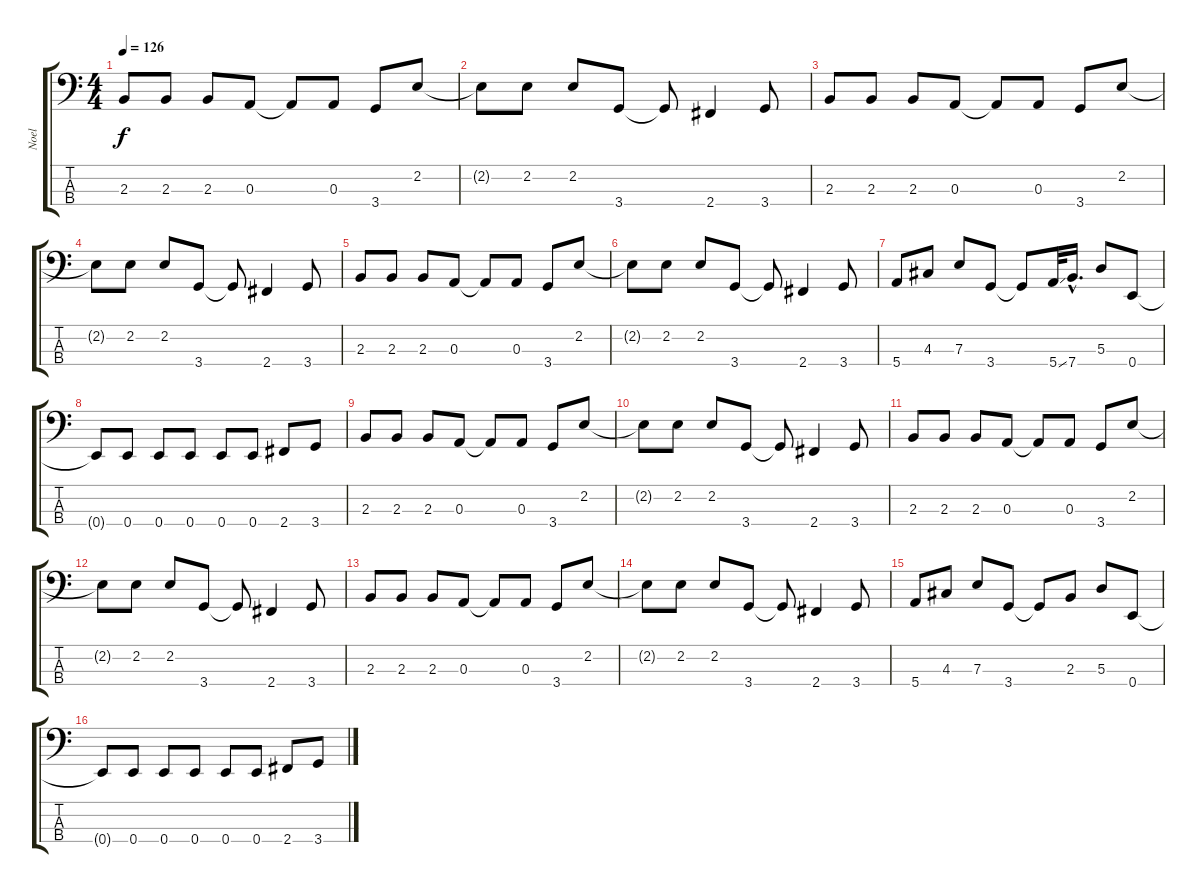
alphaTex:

\track ("Noel" "Noel") {instrument electricbassfinger}
\staff {score tabs}
\tuning (G2 D2 A1 E1) {hide}
\ts (4 4)
\tempo 126
\clef f4
\ks c
2.3.8{dy f} 2.3.8 2.3.8 0.3.8 0.3{t}.8 0.3.8 3.4.8 2.2.8 |
2.2{t}.8 2.2.8 2.2.8 3.4.8 3.4{t}.8 2.4.4 3.4.8 |
2.3.8 2.3.8 2.3.8 0.3.8 0.3{t}.8 0.3.8 3.4.8 2.2.8 |
2.2{t}.8 2.2.8 2.2.8 3.4.8 3.4{t}.8 2.4.4 3.4.8 |
2.3.8 2.3.8 2.3.8 0.3.8 0.3{t}.8 0.3.8 3.4.8 2.2.8 |
2.2{t}.8 2.2.8 2.2.8 3.4.8 3.4{t}.8 2.4.4 3.4.8 |
5.4.8 4.3.8 7.3.8 3.4.8 3.4{t}.8 5.4{ss}.32 7.4{hac}.16{d} 5.3.8 0.4.8 |
0.4{t}.8 0.4.8 0.4.8 0.4.8 0.4.8 0.4.8 2.4.8 3.4.8 |
2.3.8 2.3.8 2.3.8 0.3.8 0.3{t}.8 0.3.8 3.4.8 2.2.8 |
2.2{t}.8 2.2.8 2.2.8 3.4.8 3.4{t}.8 2.4.4 3.4.8 |
2.3.8 2.3.8 2.3.8 0.3.8 0.3{t}.8 0.3.8 3.4.8 2.2.8 |
2.2{t}.8 2.2.8 2.2.8 3.4.8 3.4{t}.8 2.4.4 3.4.8 |
2.3.8 2.3.8 2.3.8 0.3.8 0.3{t}.8 0.3.8 3.4.8 2.2.8 |
2.2{t}.8 2.2.8 2.2.8 3.4.8 3.4{t}.8 2.4.4 3.4.8 |
5.4.8 4.3.8 7.3.8 3.4.8 3.4{t}.8 2.3.8 5.3.8 0.4.8 |
0.4{t}.8 0.4.8 0.4.8 0.4.8 0.4.8 0.4.8 2.4.8 3.4.8
